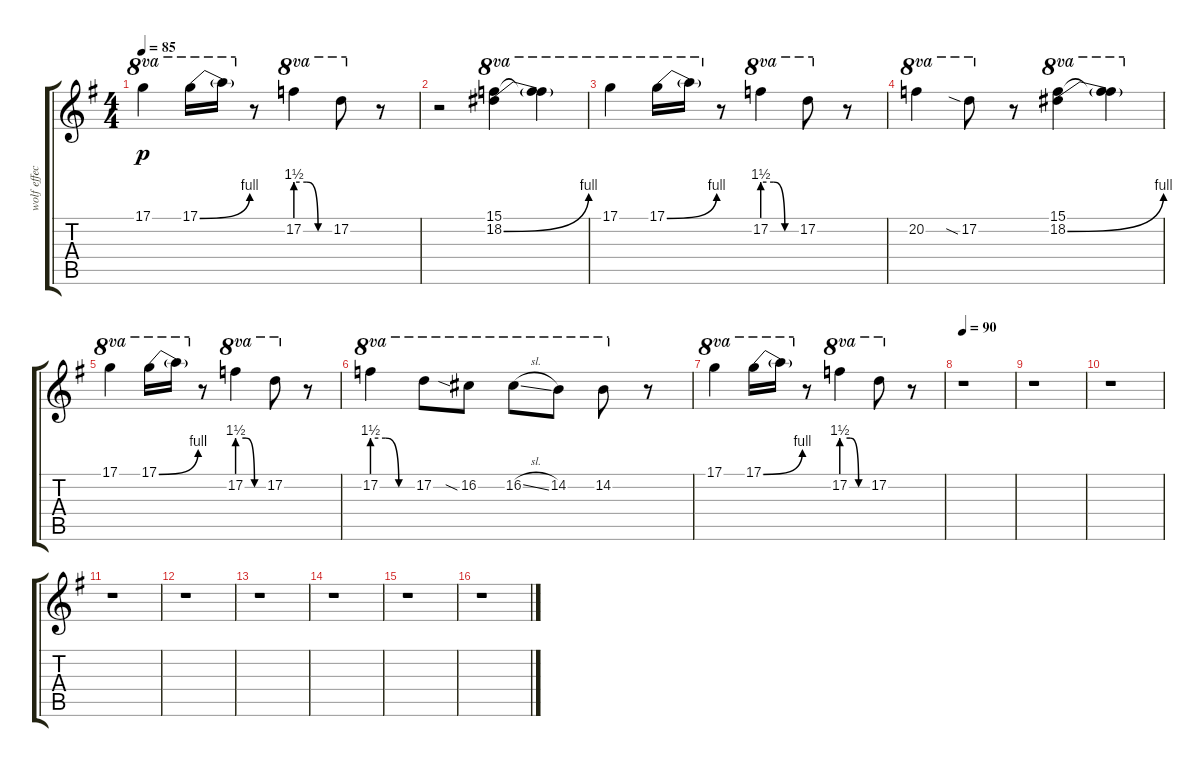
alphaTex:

\track ("wolf effect" "wolf effec") {instrument electricguitarjazz}
\staff {score tabs}
\tuning (D4 A3 F3 C3 G2 D2) {hide}
\ts (4 4)
\tempo 85
\clef g2
\ks g
17.1.4{ot 8va dy p} 17.1{be (bend 0 0 60 4)}.16{ot 8va} 17.1{t}.16{ot 8va} r.8 17.2{be (custom 0 6 20 6 40 0 60 0)}.4{ot 8va} 17.2.8{ot 8va} r.8 |
r.2 (15.1 18.2{be (bend 0 0 60 4)}).4{ot 8va} (15.1{t} 18.2{t}).4{ot 8va} |
17.1.4{ot 8va} 17.1{be (bend 0 0 60 4)}.16{ot 8va} 17.1{t}.16{ot 8va} r.8 17.2{be (custom 0 6 20 6 40 0 60 0)}.4{ot 8va} 17.2.8{ot 8va} r.8 |
20.2.4{ot 8va} 17.2{sia}.8{ot 8va} r.8 (15.1 18.2{be (bend 0 0 60 4)}).4{ot 8va} (15.1{t} 18.2{t}).4{ot 8va} |
17.1.4{ot 8va} 17.1{be (bend 0 0 60 4)}.16{ot 8va} 17.1{t}.16{ot 8va} r.8 17.2{be (custom 0 6 20 6 40 0 60 0)}.4{ot 8va} 17.2.8{ot 8va} r.8 |
17.2{be (custom 0 6 20 6 40 0 60 0)}.4{ot 8va} 17.2.8{ot 8va} 16.2{sia}.8{ot 8va} 16.2{sl}.8{ot 8va} 14.2.8{ot 8va} 14.2.8{ot 8va} r.8 |
17.1.4{ot 8va} 17.1{be (bend 0 0 60 4)}.16{ot 8va} 17.1{t}.16{ot 8va} r.8 17.2{be (custom 0 6 20 6 40 0 60 0)}.4{ot 8va} 17.2.8{ot 8va} r.8 |
\tempo 90
r.1 |
r.1 |
r.1 |
r.1 |
r.1 |
r.1 |
r.1 |
r.1 |
r.1
